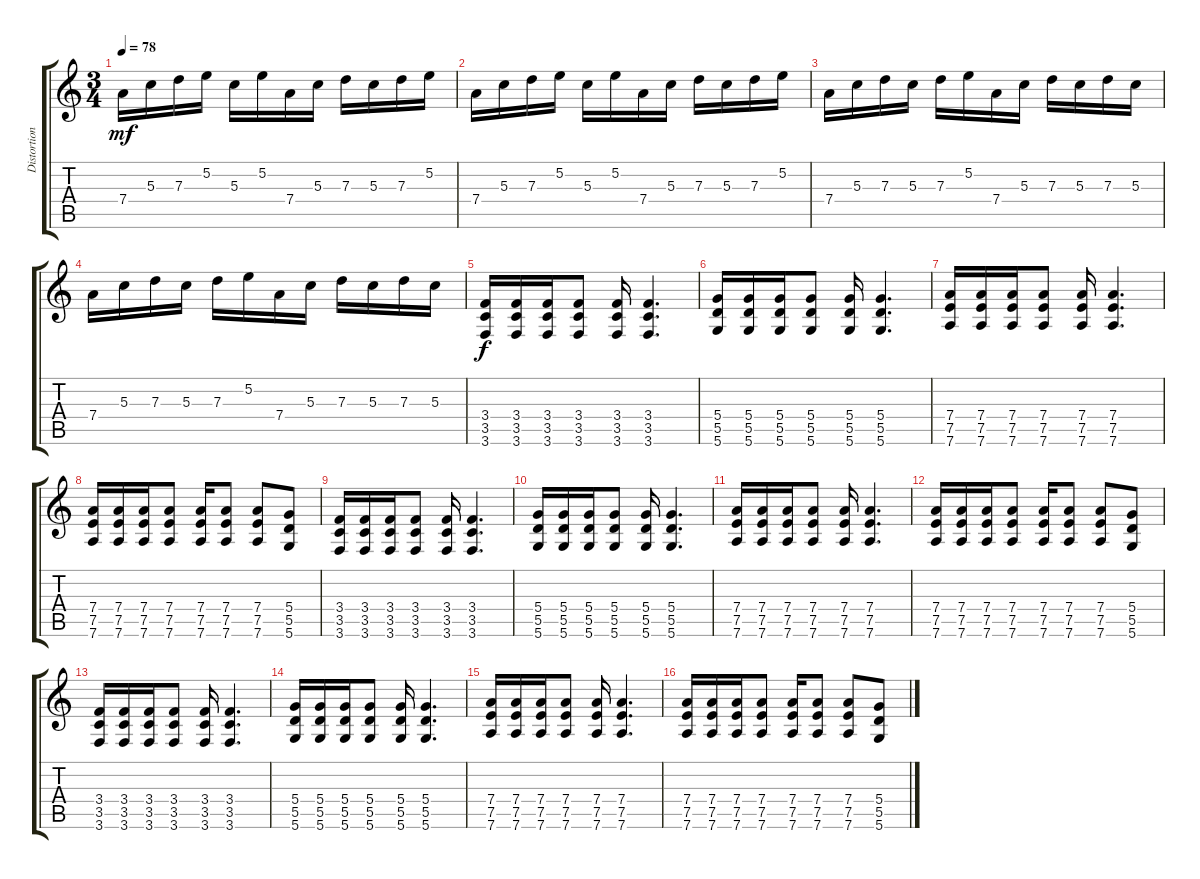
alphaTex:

\track ("Distortion Guitar 1" "Distortion") {instrument distortionguitar}
\staff {score tabs}
\tuning (E4 B3 G3 D3 A2 D2) {hide}
\ts (3 4)
\tempo 78
\clef g2
\ks c
7.4.16{dy mf} 5.3.16 7.3.16 5.2.16 5.3.16 5.2.16 7.4.16 5.3.16 7.3.16 5.3.16 7.3.16 5.2.16 |
7.4.16 5.3.16 7.3.16 5.2.16 5.3.16 5.2.16 7.4.16 5.3.16 7.3.16 5.3.16 7.3.16 5.2.16 |
7.4.16 5.3.16 7.3.16 5.3.16 7.3.16 5.2.16 7.4.16 5.3.16 7.3.16 5.3.16 7.3.16 5.3.16 |
7.4.16 5.3.16 7.3.16 5.3.16 7.3.16 5.2.16 7.4.16 5.3.16 7.3.16 5.3.16 7.3.16 5.3.16 |
(3.4 3.5 3.6).16{dy f} (3.4 3.5 3.6).16 (3.4 3.5 3.6).16 (3.4 3.5 3.6).8 (3.4 3.5 3.6).16 (3.4 3.5 3.6).4{d} |
(5.4 5.5 5.6).16 (5.4 5.5 5.6).16 (5.4 5.5 5.6).16 (5.4 5.5 5.6).8 (5.4 5.5 5.6).16 (5.4 5.5 5.6).4{d} |
(7.4 7.5 7.6).16 (7.4 7.5 7.6).16 (7.4 7.5 7.6).16 (7.4 7.5 7.6).8 (7.4 7.5 7.6).16 (7.4 7.5 7.6).4{d} |
(7.4 7.5 7.6).16 (7.4 7.5 7.6).16 (7.4 7.5 7.6).16 (7.4 7.5 7.6).8 (7.4 7.5 7.6).16 (7.4 7.5 7.6).8 (7.4 7.5 7.6).8 (5.4 5.5 5.6).8 |
(3.4 3.5 3.6).16 (3.4 3.5 3.6).16 (3.4 3.5 3.6).16 (3.4 3.5 3.6).8 (3.4 3.5 3.6).16 (3.4 3.5 3.6).4{d} |
(5.4 5.5 5.6).16 (5.4 5.5 5.6).16 (5.4 5.5 5.6).16 (5.4 5.5 5.6).8 (5.4 5.5 5.6).16 (5.4 5.5 5.6).4{d} |
(7.4 7.5 7.6).16 (7.4 7.5 7.6).16 (7.4 7.5 7.6).16 (7.4 7.5 7.6).8 (7.4 7.5 7.6).16 (7.4 7.5 7.6).4{d} |
(7.4 7.5 7.6).16 (7.4 7.5 7.6).16 (7.4 7.5 7.6).16 (7.4 7.5 7.6).8 (7.4 7.5 7.6).16 (7.4 7.5 7.6).8 (7.4 7.5 7.6).8 (5.4 5.5 5.6).8 |
(3.4 3.5 3.6).16 (3.4 3.5 3.6).16 (3.4 3.5 3.6).16 (3.4 3.5 3.6).8 (3.4 3.5 3.6).16 (3.4 3.5 3.6).4{d} |
(5.4 5.5 5.6).16 (5.4 5.5 5.6).16 (5.4 5.5 5.6).16 (5.4 5.5 5.6).8 (5.4 5.5 5.6).16 (5.4 5.5 5.6).4{d} |
(7.4 7.5 7.6).16 (7.4 7.5 7.6).16 (7.4 7.5 7.6).16 (7.4 7.5 7.6).8 (7.4 7.5 7.6).16 (7.4 7.5 7.6).4{d} |
(7.4 7.5 7.6).16 (7.4 7.5 7.6).16 (7.4 7.5 7.6).16 (7.4 7.5 7.6).8 (7.4 7.5 7.6).16 (7.4 7.5 7.6).8 (7.4 7.5 7.6).8 (5.4 5.5 5.6).8
